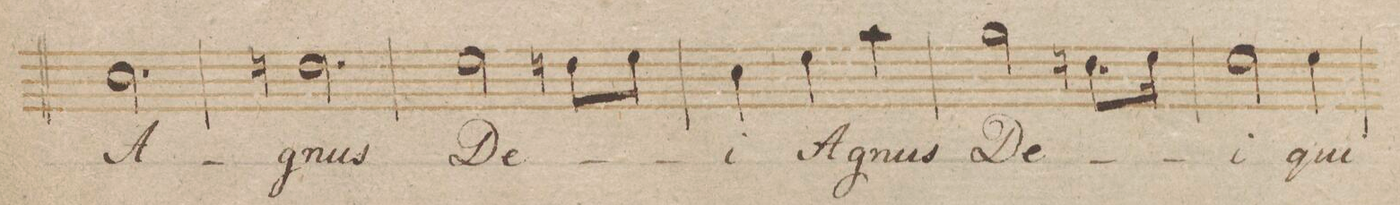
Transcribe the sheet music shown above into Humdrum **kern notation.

**kern	**text
*I"Canto	*
*clefC1	*
*k[b-]	*
*M3/4	*
2.a\	A-
=32	=32
2.bn\	-gnus
=33	=33
2cc\	De-
8bn\L	.
8cc\J	.
=34	=34
4a\	-i
4cc\	A-
4ff\	-gnus
=35	=35
2ee\	De-
8.bn\L	.
16cc\Jk	.
=36	=36
2cc\	-i
4cc\	qui
=37	=37
*-	*-
